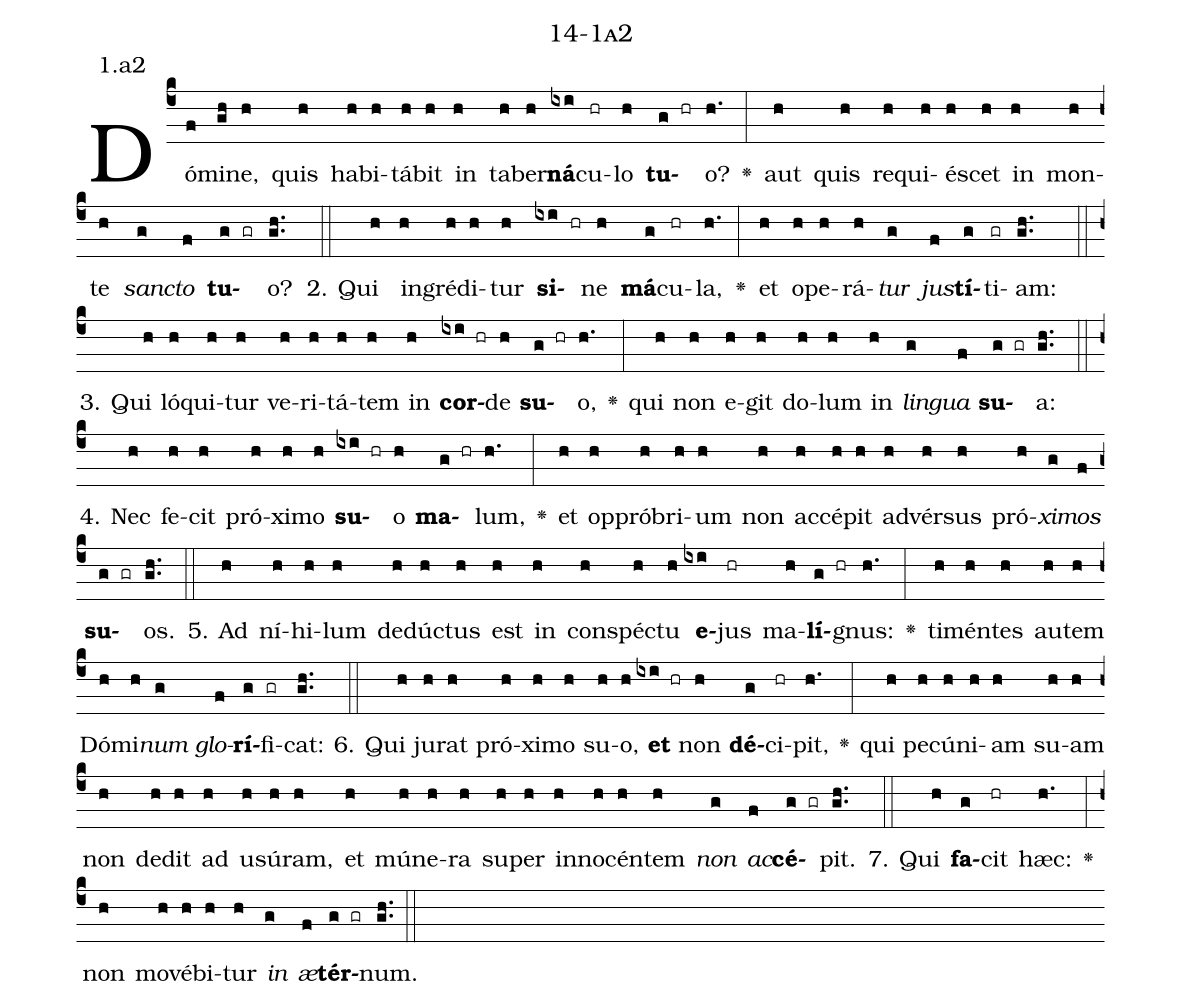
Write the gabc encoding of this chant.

name: 14-1a2;
annotation: 1.a2;
%%
(c4)Dó(f)mi(gh)ne,(h) quis(h) ha(h)bi(h)tá(h)bit(h) in(h) ta(h)ber(h)<b>ná</b>(ixi)cu(hr)lo(h) <b>tu</b>(g hr)o?(h.) <v>\greheightstar</v>(:) aut(h) quis(h) re(h)qui(h)é(h)scet(h) in(h) mon(h)te(h) <i>sanc</i>(g)<i>to</i>(f) <b>tu</b>(g gr)o?(gh..) (::)
2. Qui(h) in(h)gré(h)di(h)tur(h) <b>si</b>(ixi hr)ne(h) <b>má</b>(g)cu(hr)la,(h.) <v>\greheightstar</v>(:) et(h) o(h)pe(h)rá(h)<i>tur</i>(g) <i>jus</i>(f)<b>tí</b>(g)ti(gr)am:(gh..) (::)
3. Qui(h) ló(h)qui(h)tur(h) ve(h)ri(h)tá(h)tem(h) in(h) <b>cor</b>(ixi hr)de(h) <b>su</b>(g hr)o,(h.) <v>\greheightstar</v>(:) qui(h) non(h) e(h)git(h) do(h)lum(h) in(h) <i>lin</i>(g)<i>gua</i>(f) <b>su</b>(g gr)a:(gh..) (::)
4. Nec(h) fe(h)cit(h) pró(h)xi(h)mo(h) <b>su</b>(ixi hr)o(h) <b>ma</b>(g hr)lum,(h.) <v>\greheightstar</v>(:) et(h) op(h)pró(h)bri(h)um(h) non(h) ac(h)cé(h)pit(h) ad(h)vér(h)sus(h) pró(h)<i>xi</i>(g)<i>mos</i>(f) <b>su</b>(g gr)os.(gh..) (::)
5. Ad(h) ní(h)hi(h)lum(h) de(h)dúc(h)tus(h) est(h) in(h) con(h)spéc(h)tu(h) <b>e</b>(ixi)jus(hr) ma(h)<b>lí</b>(g hr)gnus:(h.) <v>\greheightstar</v>(:) ti(h)mén(h)tes(h) au(h)tem(h) Dó(h)mi(h)<i>num</i>(g) <i>glo</i>(f)<b>rí</b>(g)fi(gr)cat:(gh..) (::)
6. Qui(h) ju(h)rat(h) pró(h)xi(h)mo(h) su(h)o,(h) <b>et</b>(ixi hr) non(h) <b>dé</b>(g)ci(hr)pit,(h.) <v>\greheightstar</v>(:) qui(h) pe(h)cú(h)ni(h)am(h) su(h)am(h) non(h) de(h)dit(h) ad(h) u(h)sú(h)ram,(h) et(h) mú(h)ne(h)ra(h) su(h)per(h) in(h)no(h)cén(h)tem(h) <i>non</i>(g) <i>ac</i>(f)<b>cé</b>(g gr)pit.(gh..) (::)
7. Qui(h) <b>fa</b>(g)cit(hr) hæc:(h.) <v>\greheightstar</v>(:) non(h) mo(h)vé(h)bi(h)tur(h) <i>in</i>(g) <i>æ</i>(f)<b>tér</b>(g gr)num.(gh..) (::)
